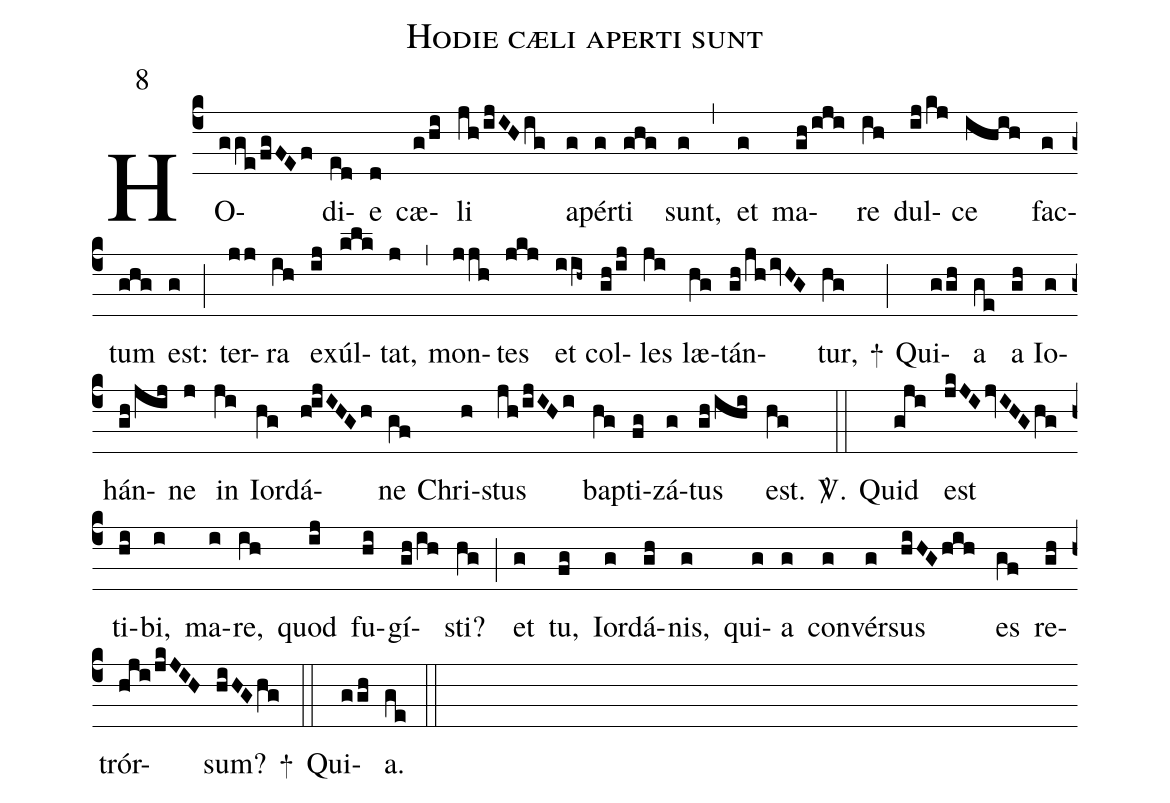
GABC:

name: Hodie cæli aperti sunt;
mode: 8;
%%
(c4)
HO(gge/fgFEf)di(ed)e(d) cæ(g/hi)li(jh/ijIHig) a(g)pér(g)ti(ghg) sunt,(g) (,)
et(g) ma(gh/iji)re(ih) dul(ij/kj)ce(ihih) fac(g)tum(ghg) est:(g) (;)
ter(jj)ra(ih) e(ij)xúl(klk)tat,(j) (,)
mon(jjh)tes(jkj) et(iih~) col(gh/ij)les(ji) læ(hg)tán(gh/jh/ivHG)tur,(hg) +(;)
Qui(ggh)a(ge) a(gh) Io(g)hán(gh/jij)ne(j) in(ji) Ior(hg)dá(h!ijIHGh)ne(gf) Chri(h)stus(jh/ijIHi) bap(hg)ti(fg)zá(g)tus(gh/ihi) est.(hg) <sp>V/</sp>.(::)
Quid(gji) est(jkJIjvIHGhg) ti(hi)bi,(i) ma(i)re,(ih) quod(ij) fu(hi)gí(gh/ih)sti?(hg) (;)
et(g) tu,(fg) Ior(g)dá(gh)nis,(g) qui(g)a(g) con(g)vér(g)sus(hiHGhih) es(gf) re(gh)trór(hji/jkJIH)sum?(hiHGhg) +(::)
Qui(ggh)a.(ge) (::)
